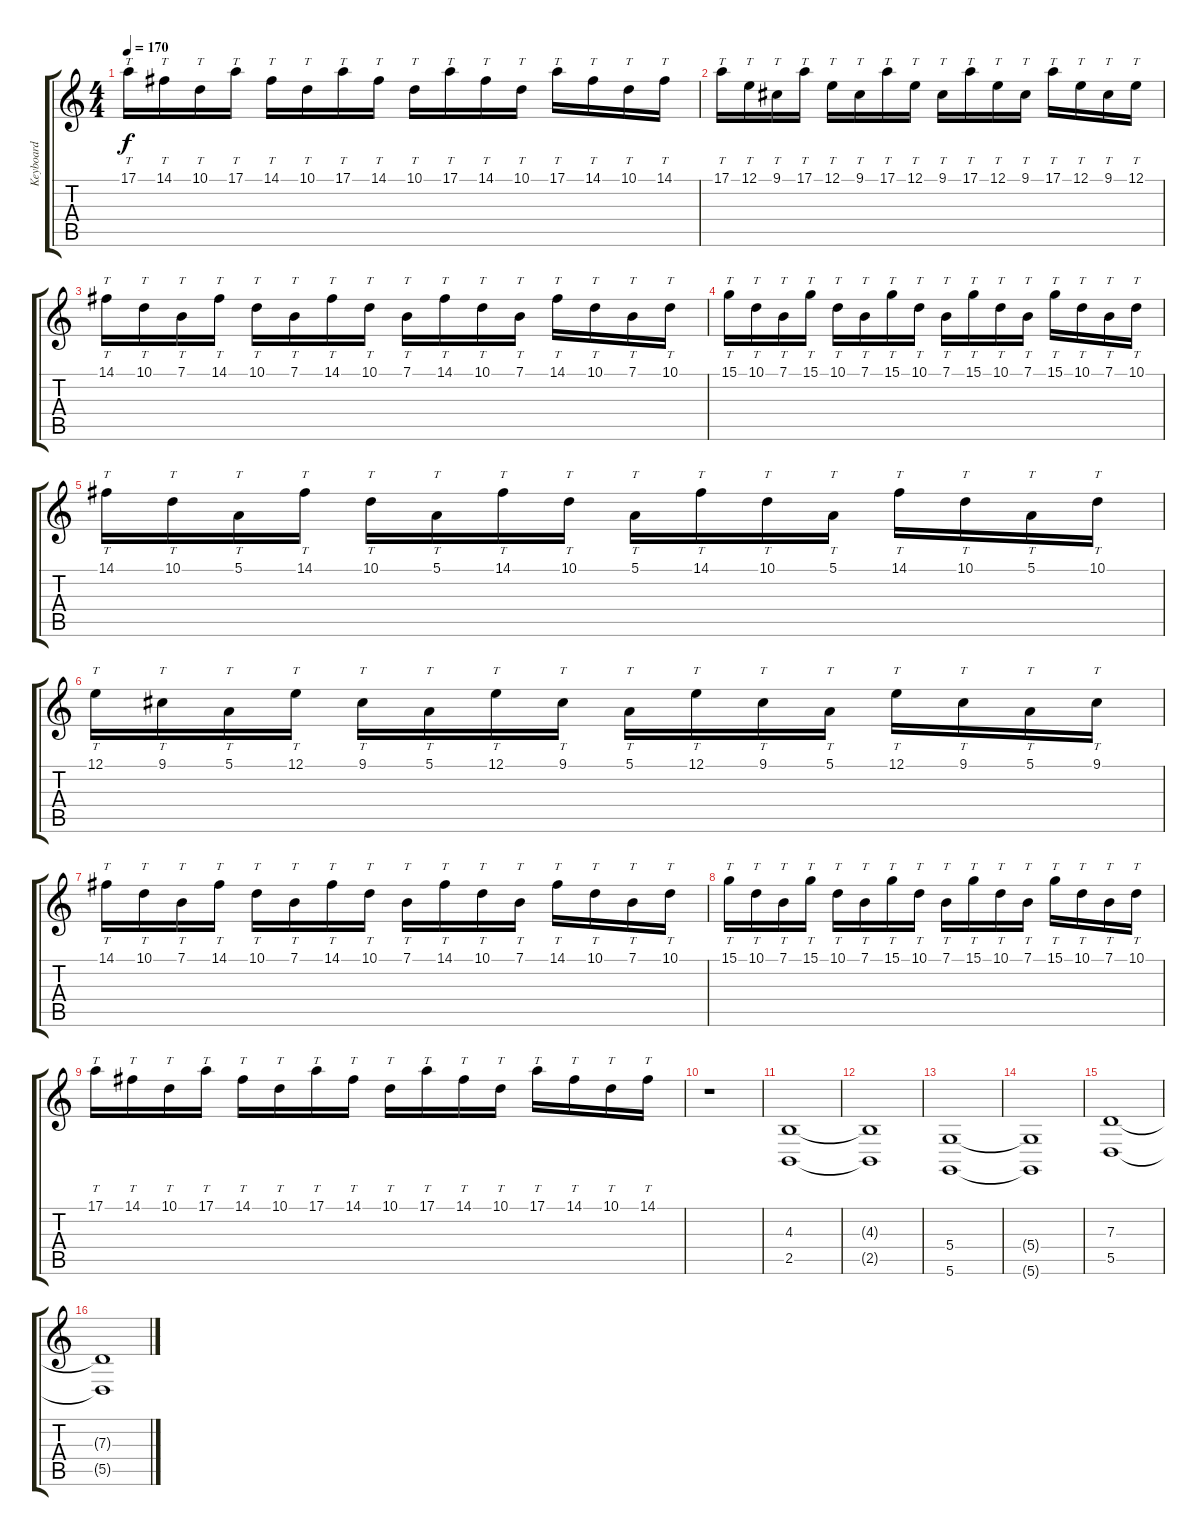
\track ("Keyboard" "Keyboard") {instrument lead2sawtooth}
\staff {score tabs}
\tuning (E4 B3 G3 D3 A2 D2) {hide}
\ts (4 4)
\tempo 170
\clef g2
\ks c
17.1.16{tt dy f} 14.1.16{tt} 10.1.16{tt} 17.1.16{tt} 14.1.16{tt} 10.1.16{tt} 17.1.16{tt} 14.1.16{tt} 10.1.16{tt} 17.1.16{tt} 14.1.16{tt} 10.1.16{tt} 17.1.16{tt} 14.1.16{tt} 10.1.16{tt} 14.1.16{tt} |
17.1.16{tt} 12.1.16{tt} 9.1.16{tt} 17.1.16{tt} 12.1.16{tt} 9.1.16{tt} 17.1.16{tt} 12.1.16{tt} 9.1.16{tt} 17.1.16{tt} 12.1.16{tt} 9.1.16{tt} 17.1.16{tt} 12.1.16{tt} 9.1.16{tt} 12.1.16{tt} |
14.1.16{tt} 10.1.16{tt} 7.1.16{tt} 14.1.16{tt} 10.1.16{tt} 7.1.16{tt} 14.1.16{tt} 10.1.16{tt} 7.1.16{tt} 14.1.16{tt} 10.1.16{tt} 7.1.16{tt} 14.1.16{tt} 10.1.16{tt} 7.1.16{tt} 10.1.16{tt} |
15.1.16{tt} 10.1.16{tt} 7.1.16{tt} 15.1.16{tt} 10.1.16{tt} 7.1.16{tt} 15.1.16{tt} 10.1.16{tt} 7.1.16{tt} 15.1.16{tt} 10.1.16{tt} 7.1.16{tt} 15.1.16{tt} 10.1.16{tt} 7.1.16{tt} 10.1.16{tt} |
14.1.16{tt} 10.1.16{tt} 5.1.16{tt} 14.1.16{tt} 10.1.16{tt} 5.1.16{tt} 14.1.16{tt} 10.1.16{tt} 5.1.16{tt} 14.1.16{tt} 10.1.16{tt} 5.1.16{tt} 14.1.16{tt} 10.1.16{tt} 5.1.16{tt} 10.1.16{tt} |
12.1.16{tt} 9.1.16{tt} 5.1.16{tt} 12.1.16{tt} 9.1.16{tt} 5.1.16{tt} 12.1.16{tt} 9.1.16{tt} 5.1.16{tt} 12.1.16{tt} 9.1.16{tt} 5.1.16{tt} 12.1.16{tt} 9.1.16{tt} 5.1.16{tt} 9.1.16{tt} |
14.1.16{tt} 10.1.16{tt} 7.1.16{tt} 14.1.16{tt} 10.1.16{tt} 7.1.16{tt} 14.1.16{tt} 10.1.16{tt} 7.1.16{tt} 14.1.16{tt} 10.1.16{tt} 7.1.16{tt} 14.1.16{tt} 10.1.16{tt} 7.1.16{tt} 10.1.16{tt} |
15.1.16{tt} 10.1.16{tt} 7.1.16{tt} 15.1.16{tt} 10.1.16{tt} 7.1.16{tt} 15.1.16{tt} 10.1.16{tt} 7.1.16{tt} 15.1.16{tt} 10.1.16{tt} 7.1.16{tt} 15.1.16{tt} 10.1.16{tt} 7.1.16{tt} 10.1.16{tt} |
17.1.16{tt} 14.1.16{tt} 10.1.16{tt} 17.1.16{tt} 14.1.16{tt} 10.1.16{tt} 17.1.16{tt} 14.1.16{tt} 10.1.16{tt} 17.1.16{tt} 14.1.16{tt} 10.1.16{tt} 17.1.16{tt} 14.1.16{tt} 10.1.16{tt} 14.1.16{tt} |
r.1 |
(4.3 2.5).1 |
(4.3{t} 2.5{t}).1 |
(5.4 5.6).1 |
(5.4{t} 5.6{t}).1 |
(7.3 5.5).1 |
(7.3{t} 5.5{t}).1
